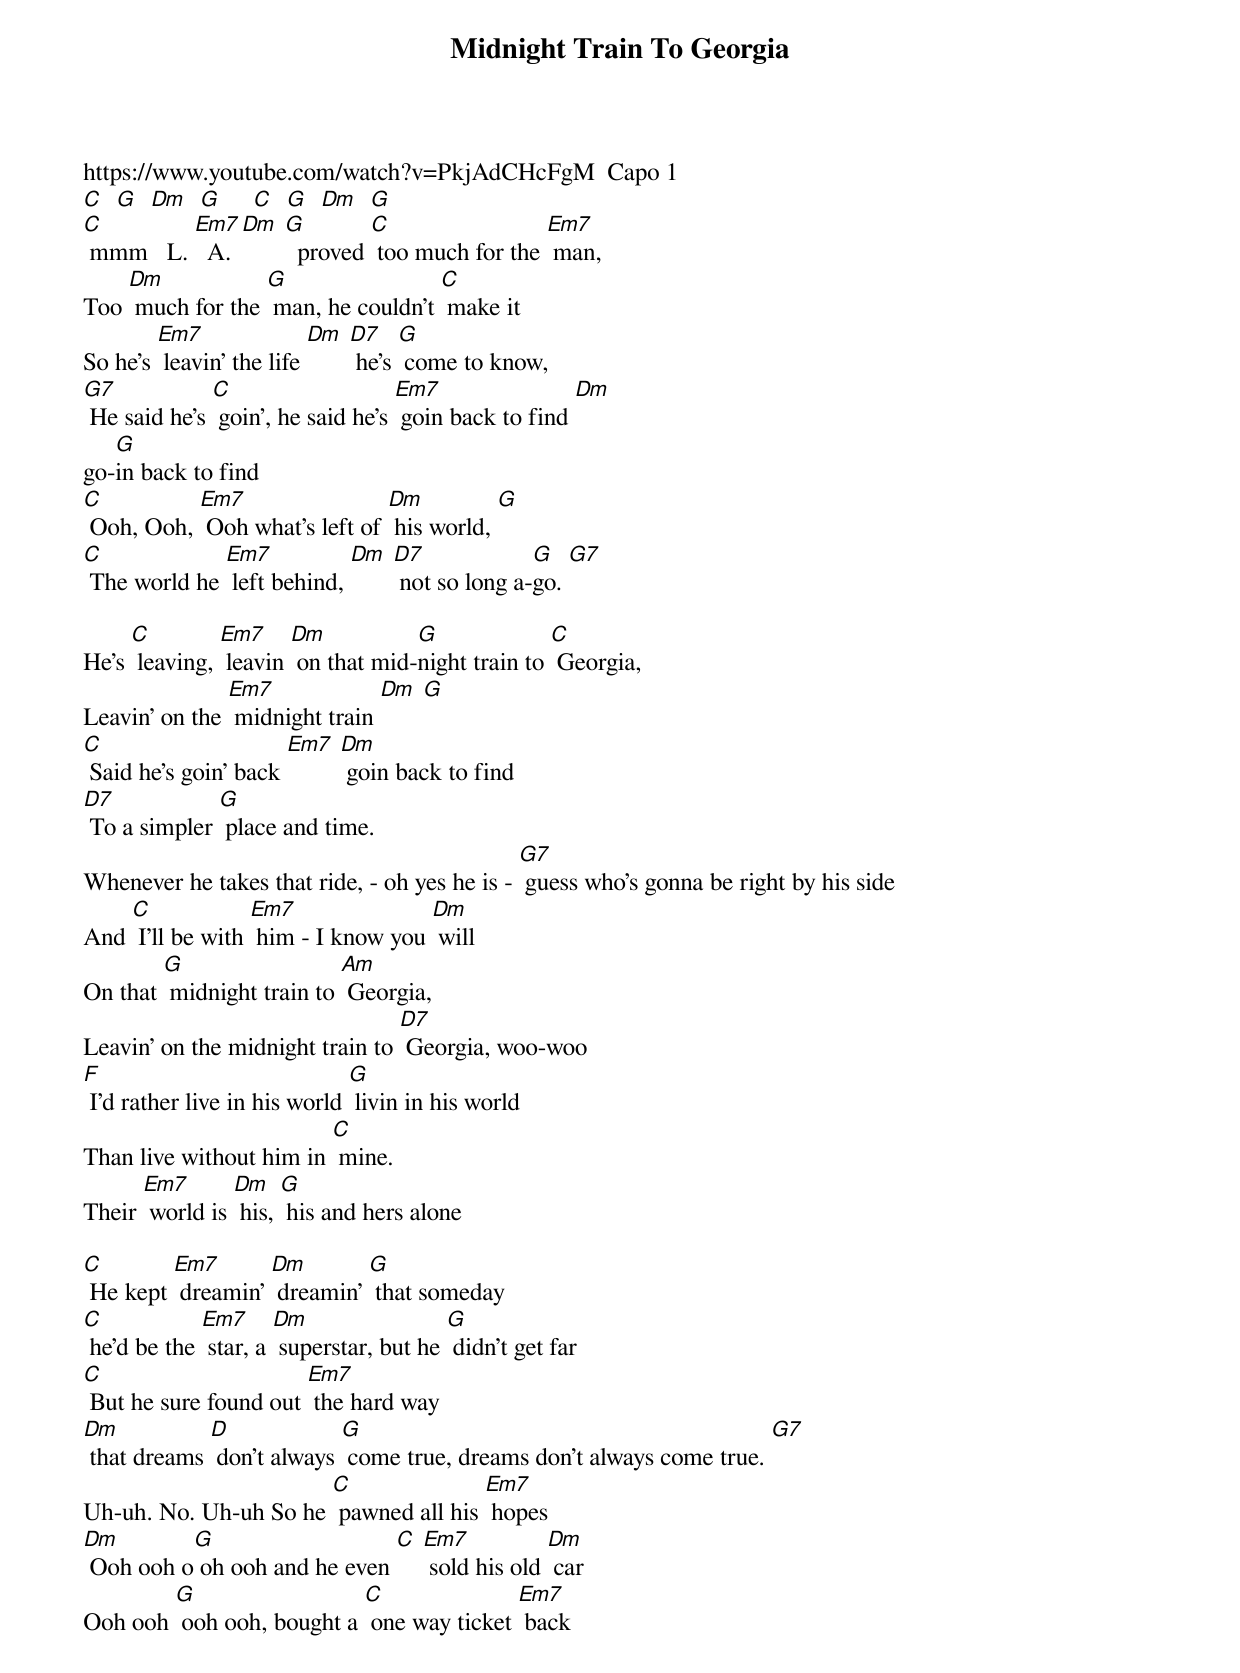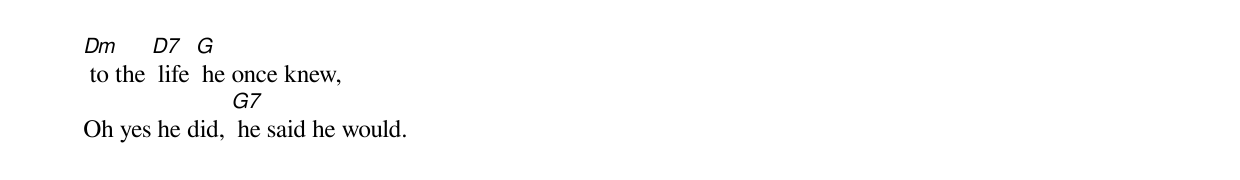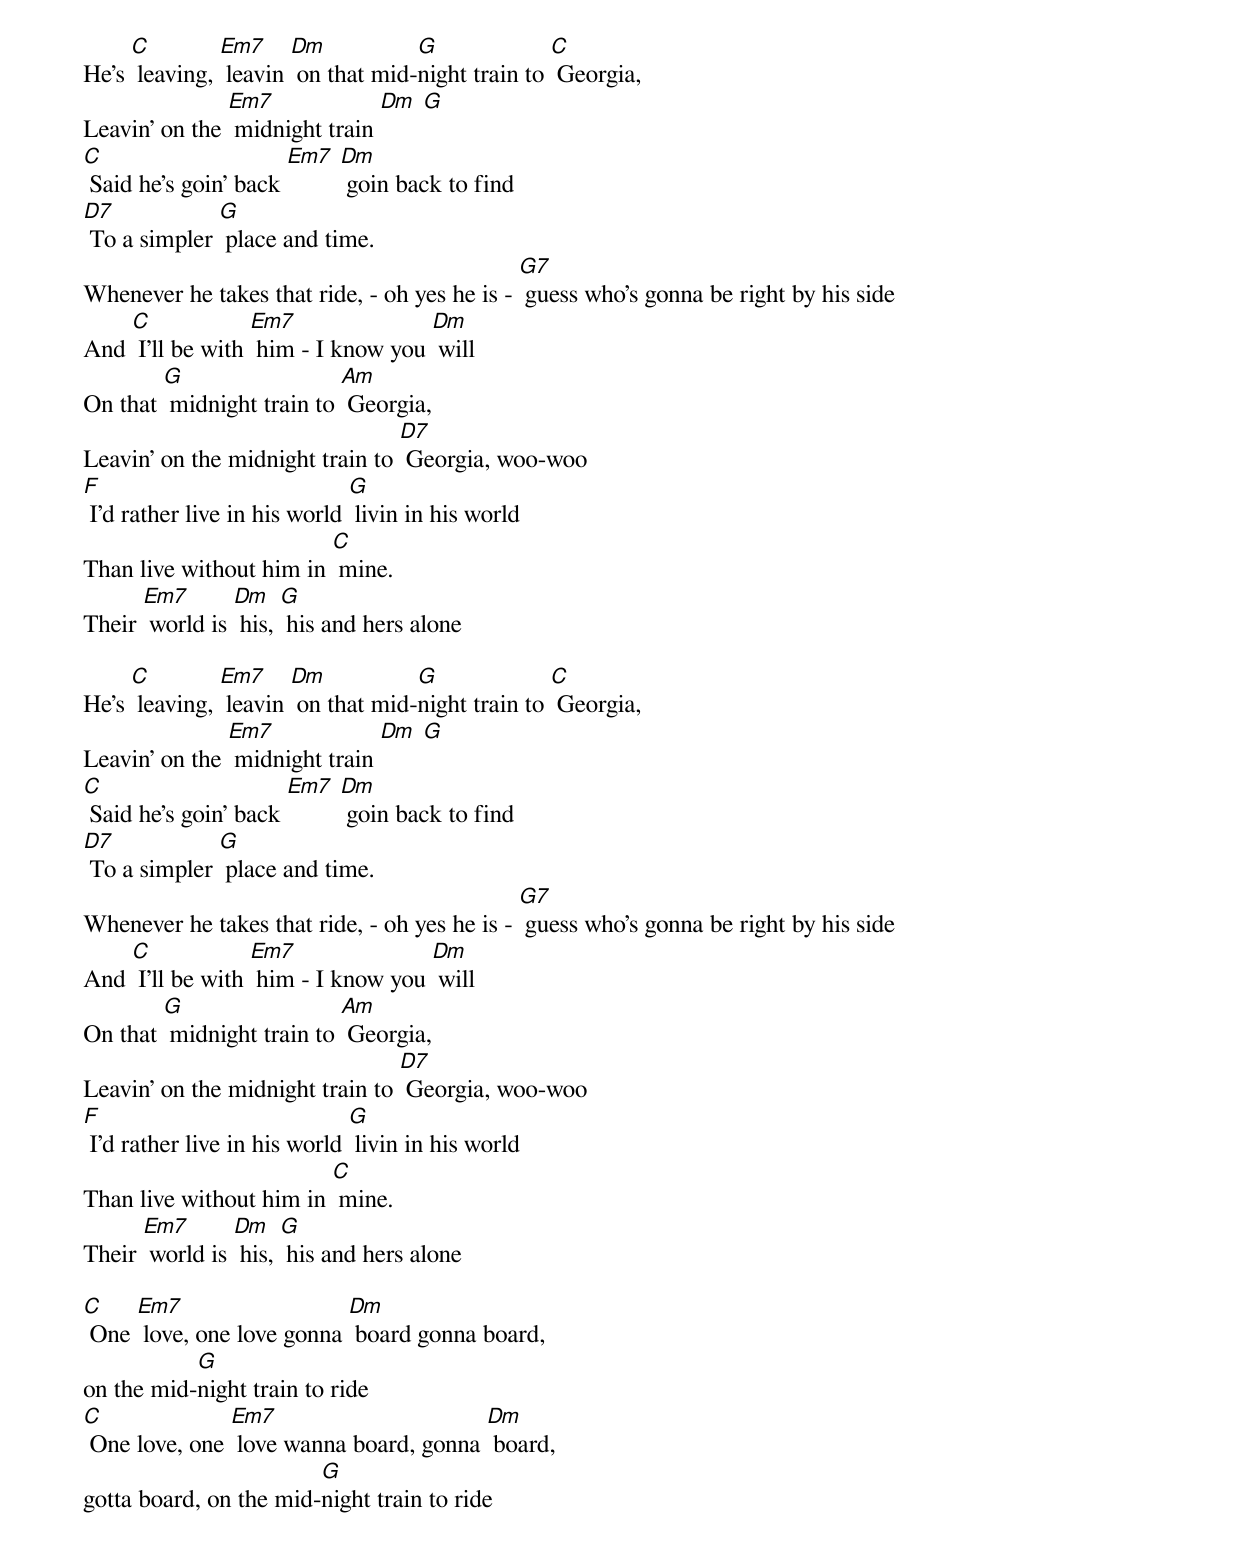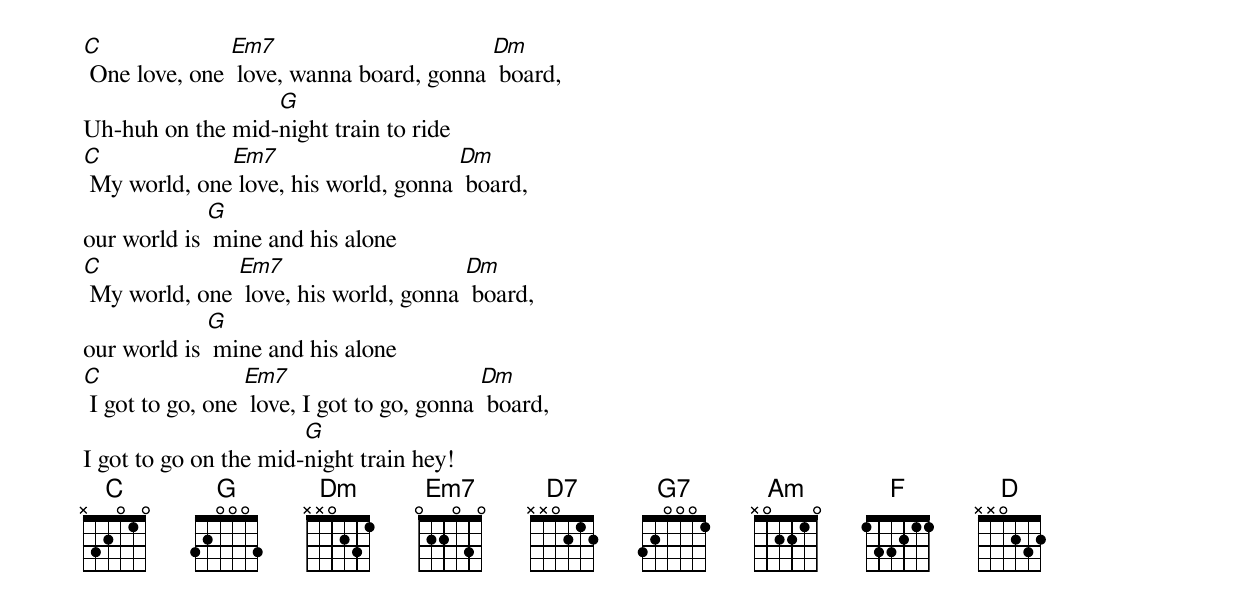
{t: Midnight Train To Georgia}
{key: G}
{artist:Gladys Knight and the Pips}
https://www.youtube.com/watch?v=PkjAdCHcFgM  Capo 1
{c: }
[C]  [G]  [Dm]  [G]     [C]  [G]  [Dm]  [G]
[C] mmm   L. [Em7]  A. [Dm] [G]  proved [C] too much for the [Em7] man,
Too [Dm] much for the [G] man, he couldn't [C] make it
So he's [Em7] leavin' the life [Dm] [D7] he's [G] come to know,
[G7] He said he's [C] goin', he said he's [Em7] goin back to find [Dm]
go-[G]in back to find
[C] Ooh, Ooh, [Em7] Ooh what's left of [Dm] his world, [G]
[C] The world he [Em7] left behind, [Dm] [D7] not so long a-[G]go. [G7]

He's [C] leaving, [Em7] leavin [Dm] on that mid-[G]night train to [C] Georgia,
Leavin' on the [Em7] midnight train [Dm] [G]
[C] Said he's goin' back [Em7] [Dm] goin back to find
[D7] To a simpler [G] place and time.
Whenever he takes that ride, - oh yes he is - [G7] guess who's gonna be right by his side
And [C] I'll be with [Em7] him - I know you [Dm] will
On that [G] midnight train to [Am] Georgia,
Leavin' on the midnight train to [D7] Georgia, woo-woo
[F] I'd rather live in his world [G] livin in his world
Than live without him in [C] mine.
Their [Em7] world is [Dm] his, [G] his and hers alone

[C] He kept [Em7] dreamin' [Dm] dreamin' [G] that someday
[C] he'd be the [Em7] star, a [Dm] superstar, but he [G] didn't get far
[C] But he sure found out [Em7] the hard way
[Dm] that dreams [D] don't always [G] come true, dreams don't always come true. [G7]
Uh-uh. No. Uh-uh So he [C] pawned all his [Em7] hopes
[Dm] Ooh ooh o[G] oh ooh and he even [C] [Em7] sold his old [Dm] car
Ooh ooh [G] ooh ooh, bought a [C] one way ticket [Em7] back
[Dm] to the [D7] life [G] he once knew,
Oh yes he did, [G7] he said he would.
{np}

He's [C] leaving, [Em7] leavin [Dm] on that mid-[G]night train to [C] Georgia,
Leavin' on the [Em7] midnight train [Dm] [G]
[C] Said he's goin' back [Em7] [Dm] goin back to find
[D7] To a simpler [G] place and time.
Whenever he takes that ride, - oh yes he is - [G7] guess who's gonna be right by his side
And [C] I'll be with [Em7] him - I know you [Dm] will
On that [G] midnight train to [Am] Georgia,
Leavin' on the midnight train to [D7] Georgia, woo-woo
[F] I'd rather live in his world [G] livin in his world
Than live without him in [C] mine.
Their [Em7] world is [Dm] his, [G] his and hers alone

He's [C] leaving, [Em7] leavin [Dm] on that mid-[G]night train to [C] Georgia,
Leavin' on the [Em7] midnight train [Dm] [G]
[C] Said he's goin' back [Em7] [Dm] goin back to find
[D7] To a simpler [G] place and time.
Whenever he takes that ride, - oh yes he is - [G7] guess who's gonna be right by his side
And [C] I'll be with [Em7] him - I know you [Dm] will
On that [G] midnight train to [Am] Georgia,
Leavin' on the midnight train to [D7] Georgia, woo-woo
[F] I'd rather live in his world [G] livin in his world
Than live without him in [C] mine.
Their [Em7] world is [Dm] his, [G] his and hers alone

[C] One [Em7] love, one love gonna [Dm] board gonna board,
on the mid-[G]night train to ride
[C] One love, one [Em7] love wanna board, gonna [Dm] board,
gotta board, on the mid-[G]night train to ride
[C] One love, one [Em7] love, wanna board, gonna [Dm] board,
Uh-huh on the mid-[G]night train to ride
[C] My world, one[Em7] love, his world, gonna [Dm] board,
our world is [G] mine and his alone
[C] My world, one [Em7] love, his world, gonna [Dm] board,
our world is [G] mine and his alone
[C] I got to go, one [Em7] love, I got to go, gonna [Dm] board,
I got to go on the mid-[G]night train hey!
